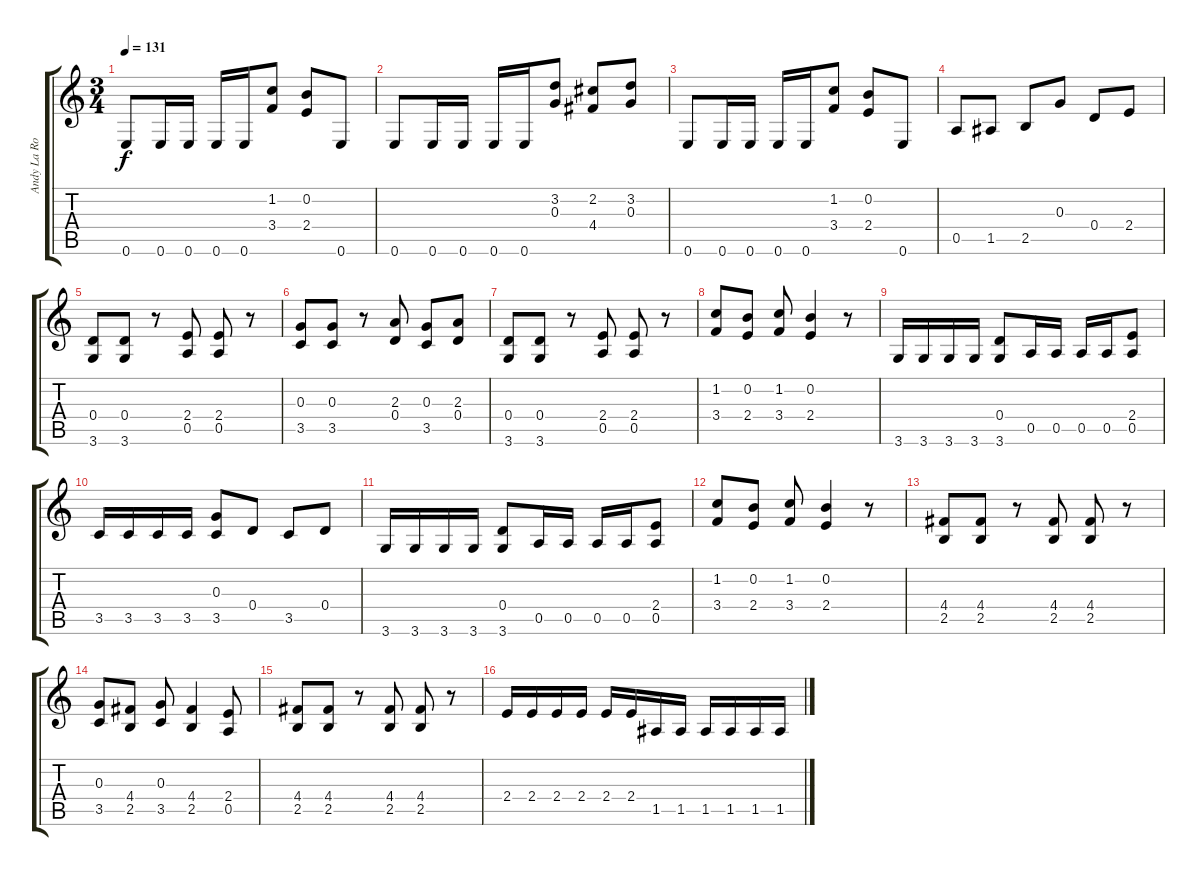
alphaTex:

\track ("Andy La Rocque" "Andy La Ro") {instrument overdrivenguitar}
\staff {score tabs}
\tuning (E4 B3 G3 D3 A2 E2) {hide}
\ts (3 4)
\tempo 131
\clef g2
\ks c
0.6.8{dy f} 0.6.16 0.6.16 0.6.16 0.6.16 (1.2 3.4).8 (0.2 2.4).8 0.6.8 |
0.6.8 0.6.16 0.6.16 0.6.16 0.6.16 (3.2 0.3).8 (2.2 4.4).8 (3.2 0.3).8 |
0.6.8 0.6.16 0.6.16 0.6.16 0.6.16 (1.2 3.4).8 (0.2 2.4).8 0.6.8 |
0.5.8 1.5.8 2.5.8 0.3.8 0.4.8 2.4.8 |
(0.4 3.6).8 (0.4 3.6).8 r.8 (2.4 0.5).8 (2.4 0.5).8 r.8 |
(0.3 3.5).8 (0.3 3.5).8 r.8 (2.3 0.4).8 (0.3 3.5).8 (2.3 0.4).8 |
(0.4 3.6).8 (0.4 3.6).8 r.8 (2.4 0.5).8 (2.4 0.5).8 r.8 |
(1.2 3.4).8 (0.2 2.4).8 (1.2 3.4).8 (0.2 2.4).4 r.8 |
3.6.16 3.6.16 3.6.16 3.6.16 (0.4 3.6).8 0.5.16 0.5.16 0.5.16 0.5.16 (2.4 0.5).8 |
3.5.16 3.5.16 3.5.16 3.5.16 (0.3 3.5).8 0.4.8 3.5.8 0.4.8 |
3.6.16 3.6.16 3.6.16 3.6.16 (0.4 3.6).8 0.5.16 0.5.16 0.5.16 0.5.16 (2.4 0.5).8 |
(1.2 3.4).8 (0.2 2.4).8 (1.2 3.4).8 (0.2 2.4).4 r.8 |
(4.4 2.5).8 (4.4 2.5).8 r.8 (4.4 2.5).8 (4.4 2.5).8 r.8 |
(0.3 3.5).8 (4.4 2.5).8 (0.3 3.5).8 (4.4 2.5).4 (2.4 0.5).8 |
(4.4 2.5).8 (4.4 2.5).8 r.8 (4.4 2.5).8 (4.4 2.5).8 r.8 |
2.4.16 2.4.16 2.4.16 2.4.16 2.4.16 2.4.16 1.5.16 1.5.16 1.5.16 1.5.16 1.5.16 1.5.16
